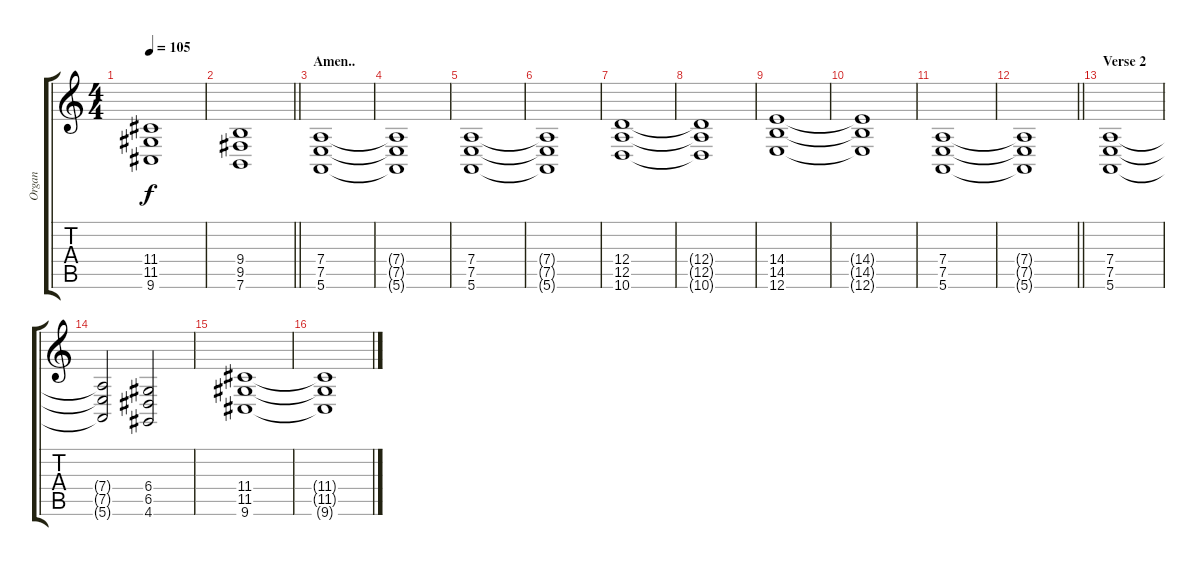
\track ("Organ" "Organ") {instrument drawbarorgan}
\staff {score tabs}
\tuning (E4 B3 G3 D3 A2 E2) {hide}
\ts (4 4)
\tempo 105
\clef g2
\ks c
(11.4 11.5 9.6).1{dy f} |
\barLineRight lightlight
(9.4 9.5 7.6).1 |
\section ("" "Amen..")
(7.4 7.5 5.6).1 |
(7.4{t} 7.5{t} 5.6{t}).1 |
(7.4 7.5 5.6).1 |
(7.4{t} 7.5{t} 5.6{t}).1 |
(12.4 12.5 10.6).1 |
(12.4{t} 12.5{t} 10.6{t}).1 |
(14.4 14.5 12.6).1 |
(14.4{t} 14.5{t} 12.6{t}).1 |
(7.4 7.5 5.6).1 |
\barLineRight lightlight
(7.4{t} 7.5{t} 5.6{t}).1 |
\section ("" "Verse 2")
(7.4 7.5 5.6).1 |
(7.4{t} 7.5{t} 5.6{t}).2 (6.4 6.5 4.6).2 |
(11.4 11.5 9.6).1 |
(11.4{t} 11.5{t} 9.6{t}).1
